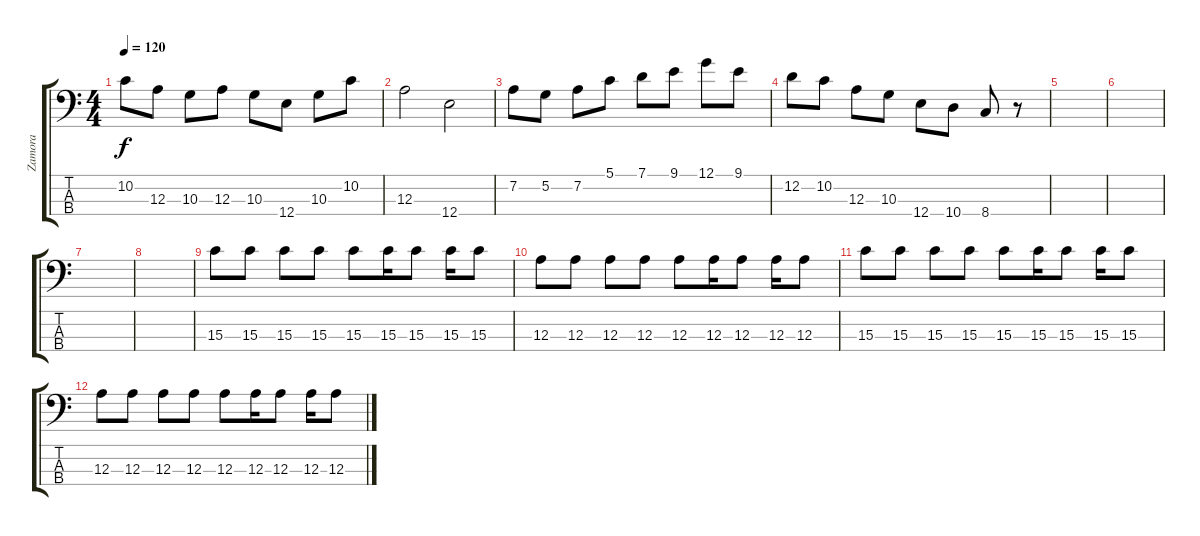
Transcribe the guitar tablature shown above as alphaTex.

\track ("Zamora" "Zamora") {instrument electricbassfinger}
\staff {score tabs}
\tuning (G2 D2 A1 E1) {hide}
\ts (4 4)
\tempo 120
\clef f4
\ks c
10.2.8{dy f} 12.3.8 10.3.8 12.3.8 10.3.8 12.4.8 10.3.8 10.2.8 |
12.3.2 12.4.2 |
7.2.8 5.2.8 7.2.8 5.1.8 7.1.8 9.1.8 12.1.8 9.1.8 |
12.2.8 10.2.8 12.3.8 10.3.8 12.4.8 10.4.8 8.4.8 r.8 |
|
|
|
|
15.3.8 15.3.8 15.3.8 15.3.8 15.3.8 15.3.16 15.3.8 15.3.16 15.3.8 |
12.3.8 12.3.8 12.3.8 12.3.8 12.3.8 12.3.16 12.3.8 12.3.16 12.3.8 |
15.3.8 15.3.8 15.3.8 15.3.8 15.3.8 15.3.16 15.3.8 15.3.16 15.3.8 |
12.3.8 12.3.8 12.3.8 12.3.8 12.3.8 12.3.16 12.3.8 12.3.16 12.3.8
